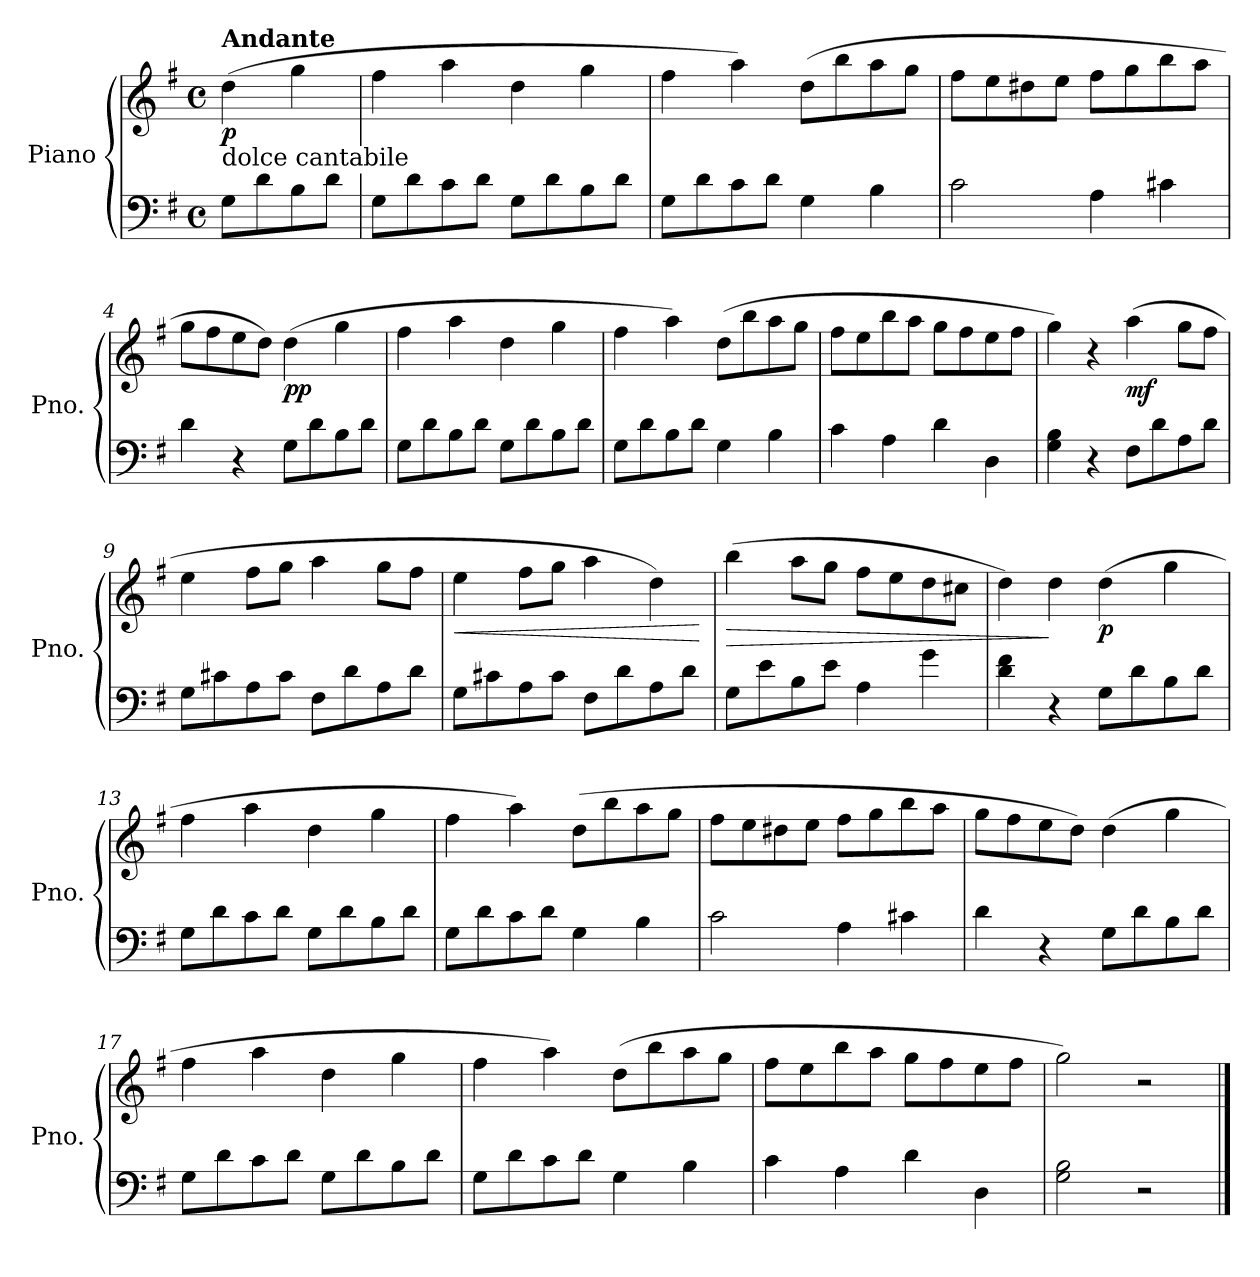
**kern	**kern	**dynam
*part1	*part1	*part1
*staff2	*staff1	*staff1/2
*I"Piano	*	*
*I'Pno.	*	*
*clefF4	*clefG2	*
*k[f#]	*k[f#]	*
*M4/4	*M4/4	*
*met(c)	*met(c)	*
*MM88	*MM88	*
=	=	=
!	!LO:TX:a:B:t=Andante	!
!	!LO:TX:b:t=dolce cantabile	!
!	!	!LO:DY:b
8G\L	(>4dd\	p
8d\	.	.
8B\	4gg\	.
8d\J	.	.
=1	=1	=1
8G\L	4ff#\	.
8d\	.	.
8c\	4aa\	.
8d\J	.	.
8G\L	4dd\	.
8d\	.	.
8B\	4gg\	.
8d\J	.	.
=2	=2	=2
8G\L	4ff#\	.
8d\	.	.
8c\	4aa\)	.
8d\J	.	.
4G\	(>8dd\L	.
.	8bb\	.
4B\	8aa\	.
.	8gg\J	.
=3	=3	=3
2c\	8ff#\L	.
.	8ee\	.
.	8dd#X\	.
.	8ee\J	.
4A\	8ff#\L	.
.	8gg\	.
4c#X\	8bb\	.
.	8aa\J	.
!!LO:LB:g=z
=4	=4	=4
4d\	8gg\L	.
.	8ff#\	.
4r	8ee\	.
.	8dd\J)	.
!	!	!LO:DY:b
8G\L	(>4dd\	pp
8d\	.	.
8B\	4gg\	.
8d\J	.	.
=5	=5	=5
8G\L	4ff#\	.
8d\	.	.
8B\	4aa\	.
8d\J	.	.
8G\L	4dd\	.
8d\	.	.
8B\	4gg\	.
8d\J	.	.
=6	=6	=6
8G\L	4ff#\	.
8d\	.	.
8B\	4aa\)	.
8d\J	.	.
4G\	(>8dd\L	.
.	8bb\	.
4B\	8aa\	.
.	8gg\J	.
=7	=7	=7
4c\	8ff#\L	.
.	8ee\	.
4A\	8bb\	.
.	8aa\J	.
4d\	8gg\L	.
.	8ff#\	.
4D\	8ee\	.
.	8ff#\J	.
!!LO:LB:g=z
=8	=8	=8
4G\ 4B\	4gg\)	.
4r	4r	.
!	!	!LO:DY:b
8F#\L	(>4aa\	mf
8d\	.	.
8A\	8gg\L	.
8d\J	8ff#\J	.
=9	=9	=9
8G\L	4ee\	.
8c#X\	.	.
8A\	8ff#\L	.
8c#\J	8gg\J	.
8F#\L	4aa\	.
8d\	.	.
8A\	8gg\L	.
8d\J	8ff#\J	.
=10	=10	=10
!	!	!LO:HP:b
8G\L	4ee\	<
8c#X\	.	.
8A\	8ff#\L	.
8c#\J	8gg\J	.
8F#\L	4aa\	.
8d\	.	.
8A\	4dd\)	.
8d\J	.	.
.	.	[
=11	=11	=11
!	!	!LO:HP:b
8G\L	(>4bb\	>
8e\	.	.
8B\	8aa\L	.
8e\J	8gg\J	.
4A\	8ff#\L	.
.	8ee\	.
4g\	8dd\	.
.	8cc#X\J	.
=12	=12	=12
4d\ 4f#\	4dd\)	.
4r	4dd\	]
!	!	!LO:DY:b
8G\L	(>4dd\	p
8d\	.	.
8B\	4gg\	.
8d\J	.	.
!!LO:LB:g=z
=13	=13	=13
8G\L	4ff#\	.
8d\	.	.
8c\	4aa\	.
8d\J	.	.
8G\L	4dd\	.
8d\	.	.
8B\	4gg\	.
8d\J	.	.
=14	=14	=14
8G\L	4ff#\	.
8d\	.	.
8c\	4aa\)	.
8d\J	.	.
4G\	(>8dd\L	.
.	8bb\	.
4B\	8aa\	.
.	8gg\J	.
=15	=15	=15
2c\	8ff#\L	.
.	8ee\	.
.	8dd#X\	.
.	8ee\J	.
4A\	8ff#\L	.
.	8gg\	.
4c#X\	8bb\	.
.	8aa\J	.
=16	=16	=16
4d\	8gg\L	.
.	8ff#\	.
4r	8ee\	.
.	8dd\J)	.
8G\L	(>4dd\	.
8d\	.	.
8B\	4gg\	.
8d\J	.	.
!!LO:PB:g=z
=17	=17	=17
8G\L	4ff#\	.
8d\	.	.
8c\	4aa\	.
8d\J	.	.
8G\L	4dd\	.
8d\	.	.
8B\	4gg\	.
8d\J	.	.
=18	=18	=18
8G\L	4ff#\	.
8d\	.	.
8c\	4aa\)	.
8d\J	.	.
4G\	(>8dd\L	.
.	8bb\	.
4B\	8aa\	.
.	8gg\J	.
=19	=19	=19
4c\	8ff#\L	.
.	8ee\	.
4A\	8bb\	.
.	8aa\J	.
4d\	8gg\L	.
.	8ff#\	.
4D\	8ee\	.
.	8ff#\J	.
=20	=20	=20
2G\ 2B\	2gg\)	.
2r	2r	.
==	==	==
*-	*-	*-
